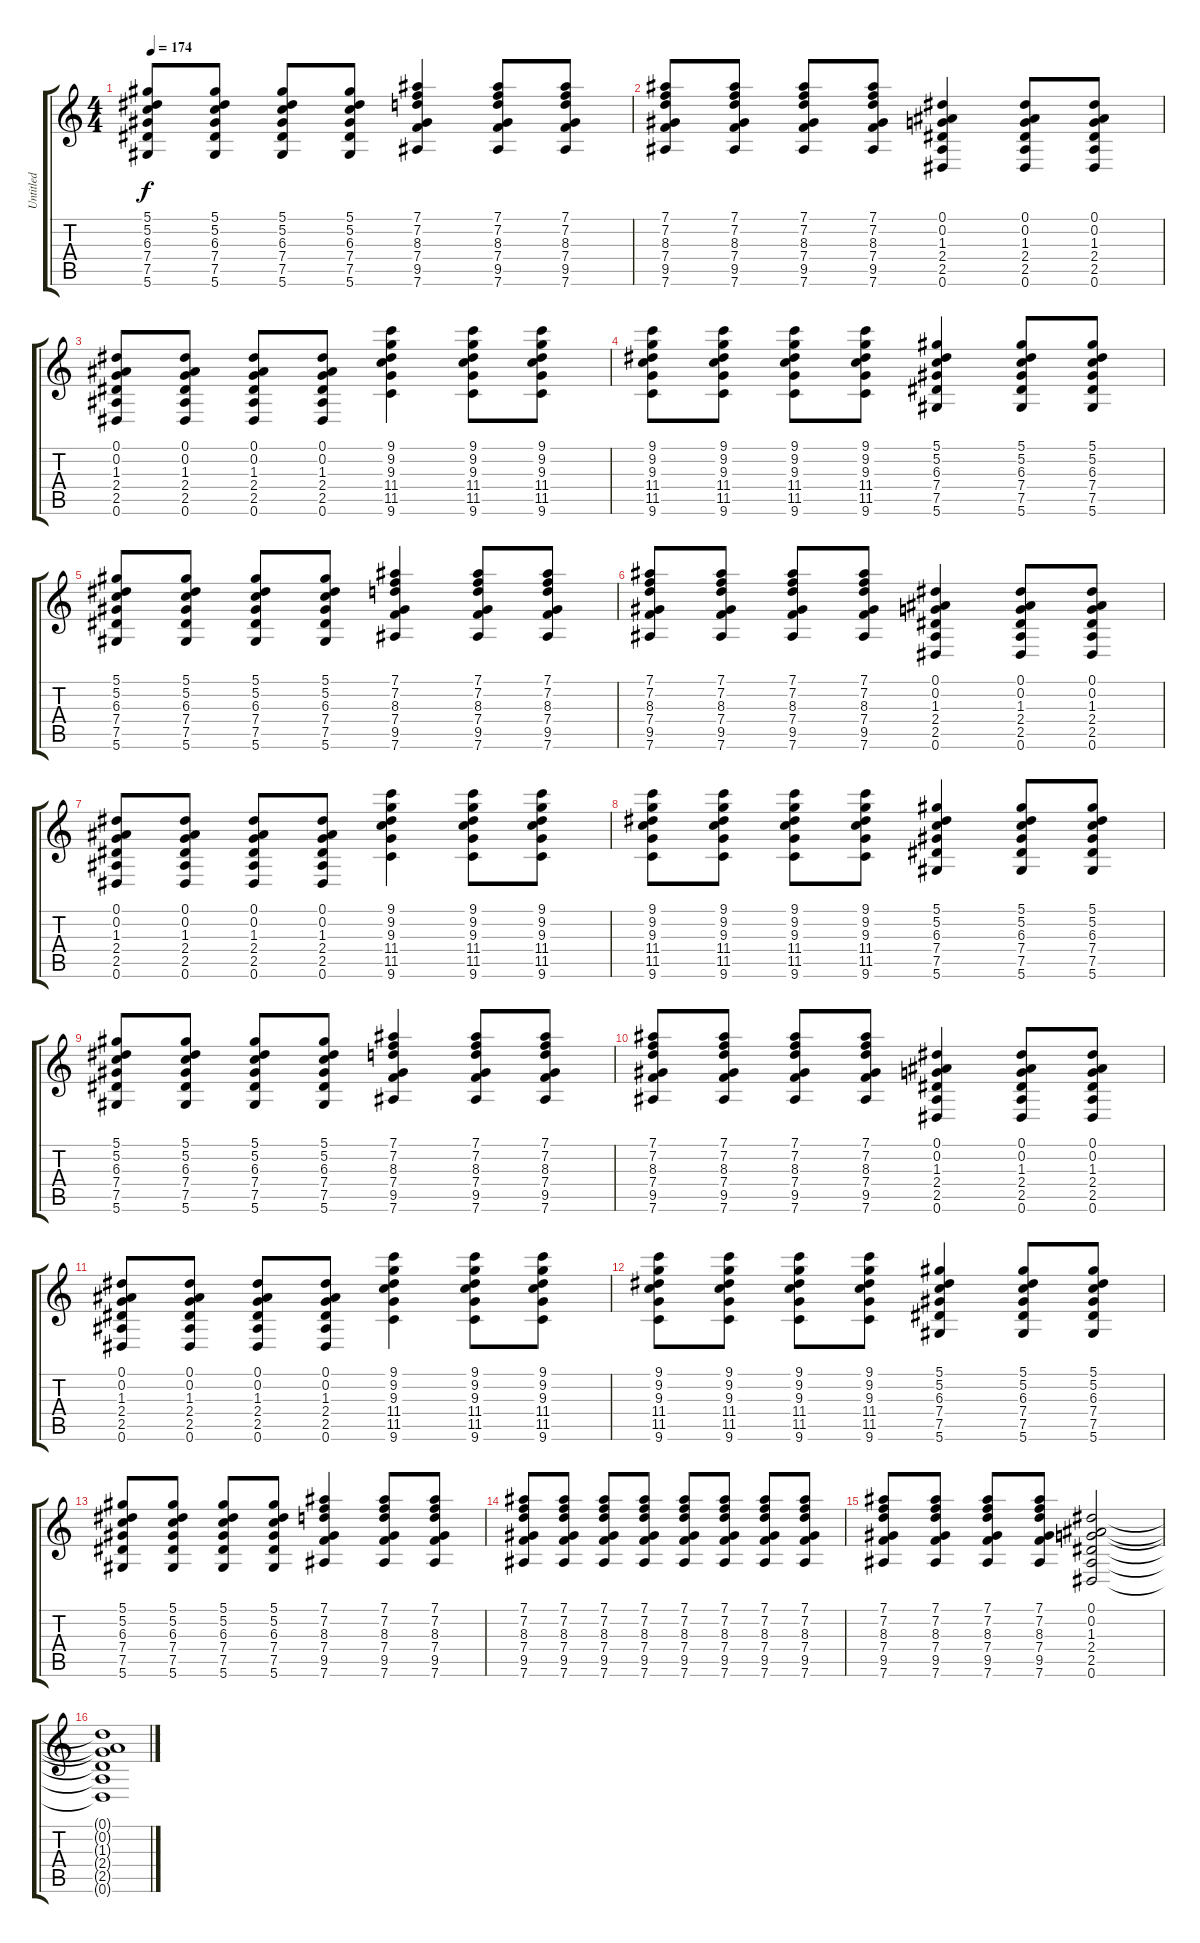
\track ("Untitled" "Untitled") {instrument overdrivenguitar}
\staff {score tabs}
\tuning (Eb4 Bb3 Gb3 Db3 Ab2 Eb2) {hide}
\ts (4 4)
\tempo 174
\clef g2
\ks c
(5.1 5.2 6.3 7.4 7.5 5.6).8{dy f} (5.1 5.2 6.3 7.4 7.5 5.6).8 (5.1 5.2 6.3 7.4 7.5 5.6).8 (5.1 5.2 6.3 7.4 7.5 5.6).8 (7.1 7.2 8.3 7.4 9.5 7.6).4 (7.1 7.2 8.3 7.4 9.5 7.6).8 (7.1 7.2 8.3 7.4 9.5 7.6).8 |
(7.1 7.2 8.3 7.4 9.5 7.6).8 (7.1 7.2 8.3 7.4 9.5 7.6).8 (7.1 7.2 8.3 7.4 9.5 7.6).8 (7.1 7.2 8.3 7.4 9.5 7.6).8 (0.1 0.2 1.3 2.4 2.5 0.6).4 (0.1 0.2 1.3 2.4 2.5 0.6).8 (0.1 0.2 1.3 2.4 2.5 0.6).8 |
(0.1 0.2 1.3 2.4 2.5 0.6).8 (0.1 0.2 1.3 2.4 2.5 0.6).8 (0.1 0.2 1.3 2.4 2.5 0.6).8 (0.1 0.2 1.3 2.4 2.5 0.6).8 (9.1 9.2 9.3 11.4 11.5 9.6).4 (9.1 9.2 9.3 11.4 11.5 9.6).8 (9.1 9.2 9.3 11.4 11.5 9.6).8 |
(9.1 9.2 9.3 11.4 11.5 9.6).8 (9.1 9.2 9.3 11.4 11.5 9.6).8 (9.1 9.2 9.3 11.4 11.5 9.6).8 (9.1 9.2 9.3 11.4 11.5 9.6).8 (5.1 5.2 6.3 7.4 7.5 5.6).4 (5.1 5.2 6.3 7.4 7.5 5.6).8 (5.1 5.2 6.3 7.4 7.5 5.6).8 |
(5.1 5.2 6.3 7.4 7.5 5.6).8 (5.1 5.2 6.3 7.4 7.5 5.6).8 (5.1 5.2 6.3 7.4 7.5 5.6).8 (5.1 5.2 6.3 7.4 7.5 5.6).8 (7.1 7.2 8.3 7.4 9.5 7.6).4 (7.1 7.2 8.3 7.4 9.5 7.6).8 (7.1 7.2 8.3 7.4 9.5 7.6).8 |
(7.1 7.2 8.3 7.4 9.5 7.6).8 (7.1 7.2 8.3 7.4 9.5 7.6).8 (7.1 7.2 8.3 7.4 9.5 7.6).8 (7.1 7.2 8.3 7.4 9.5 7.6).8 (0.1 0.2 1.3 2.4 2.5 0.6).4 (0.1 0.2 1.3 2.4 2.5 0.6).8 (0.1 0.2 1.3 2.4 2.5 0.6).8 |
(0.1 0.2 1.3 2.4 2.5 0.6).8 (0.1 0.2 1.3 2.4 2.5 0.6).8 (0.1 0.2 1.3 2.4 2.5 0.6).8 (0.1 0.2 1.3 2.4 2.5 0.6).8 (9.1 9.2 9.3 11.4 11.5 9.6).4 (9.1 9.2 9.3 11.4 11.5 9.6).8 (9.1 9.2 9.3 11.4 11.5 9.6).8 |
(9.1 9.2 9.3 11.4 11.5 9.6).8 (9.1 9.2 9.3 11.4 11.5 9.6).8 (9.1 9.2 9.3 11.4 11.5 9.6).8 (9.1 9.2 9.3 11.4 11.5 9.6).8 (5.1 5.2 6.3 7.4 7.5 5.6).4 (5.1 5.2 6.3 7.4 7.5 5.6).8 (5.1 5.2 6.3 7.4 7.5 5.6).8 |
(5.1 5.2 6.3 7.4 7.5 5.6).8 (5.1 5.2 6.3 7.4 7.5 5.6).8 (5.1 5.2 6.3 7.4 7.5 5.6).8 (5.1 5.2 6.3 7.4 7.5 5.6).8 (7.1 7.2 8.3 7.4 9.5 7.6).4 (7.1 7.2 8.3 7.4 9.5 7.6).8 (7.1 7.2 8.3 7.4 9.5 7.6).8 |
(7.1 7.2 8.3 7.4 9.5 7.6).8 (7.1 7.2 8.3 7.4 9.5 7.6).8 (7.1 7.2 8.3 7.4 9.5 7.6).8 (7.1 7.2 8.3 7.4 9.5 7.6).8 (0.1 0.2 1.3 2.4 2.5 0.6).4 (0.1 0.2 1.3 2.4 2.5 0.6).8 (0.1 0.2 1.3 2.4 2.5 0.6).8 |
(0.1 0.2 1.3 2.4 2.5 0.6).8 (0.1 0.2 1.3 2.4 2.5 0.6).8 (0.1 0.2 1.3 2.4 2.5 0.6).8 (0.1 0.2 1.3 2.4 2.5 0.6).8 (9.1 9.2 9.3 11.4 11.5 9.6).4 (9.1 9.2 9.3 11.4 11.5 9.6).8 (9.1 9.2 9.3 11.4 11.5 9.6).8 |
(9.1 9.2 9.3 11.4 11.5 9.6).8 (9.1 9.2 9.3 11.4 11.5 9.6).8 (9.1 9.2 9.3 11.4 11.5 9.6).8 (9.1 9.2 9.3 11.4 11.5 9.6).8 (5.1 5.2 6.3 7.4 7.5 5.6).4 (5.1 5.2 6.3 7.4 7.5 5.6).8 (5.1 5.2 6.3 7.4 7.5 5.6).8 |
(5.1 5.2 6.3 7.4 7.5 5.6).8 (5.1 5.2 6.3 7.4 7.5 5.6).8 (5.1 5.2 6.3 7.4 7.5 5.6).8 (5.1 5.2 6.3 7.4 7.5 5.6).8 (7.1 7.2 8.3 7.4 9.5 7.6).4 (7.1 7.2 8.3 7.4 9.5 7.6).8 (7.1 7.2 8.3 7.4 9.5 7.6).8 |
(7.1 7.2 8.3 7.4 9.5 7.6).8 (7.1 7.2 8.3 7.4 9.5 7.6).8 (7.1 7.2 8.3 7.4 9.5 7.6).8 (7.1 7.2 8.3 7.4 9.5 7.6).8 (7.1 7.2 8.3 7.4 9.5 7.6).8 (7.1 7.2 8.3 7.4 9.5 7.6).8 (7.1 7.2 8.3 7.4 9.5 7.6).8 (7.1 7.2 8.3 7.4 9.5 7.6).8 |
(7.1 7.2 8.3 7.4 9.5 7.6).8 (7.1 7.2 8.3 7.4 9.5 7.6).8 (7.1 7.2 8.3 7.4 9.5 7.6).8 (7.1 7.2 8.3 7.4 9.5 7.6).8 (0.1 0.2 1.3 2.4 2.5 0.6).2 |
(0.1{t} 0.2{t} 1.3{t} 2.4{t} 2.5{t} 0.6{t}).1
